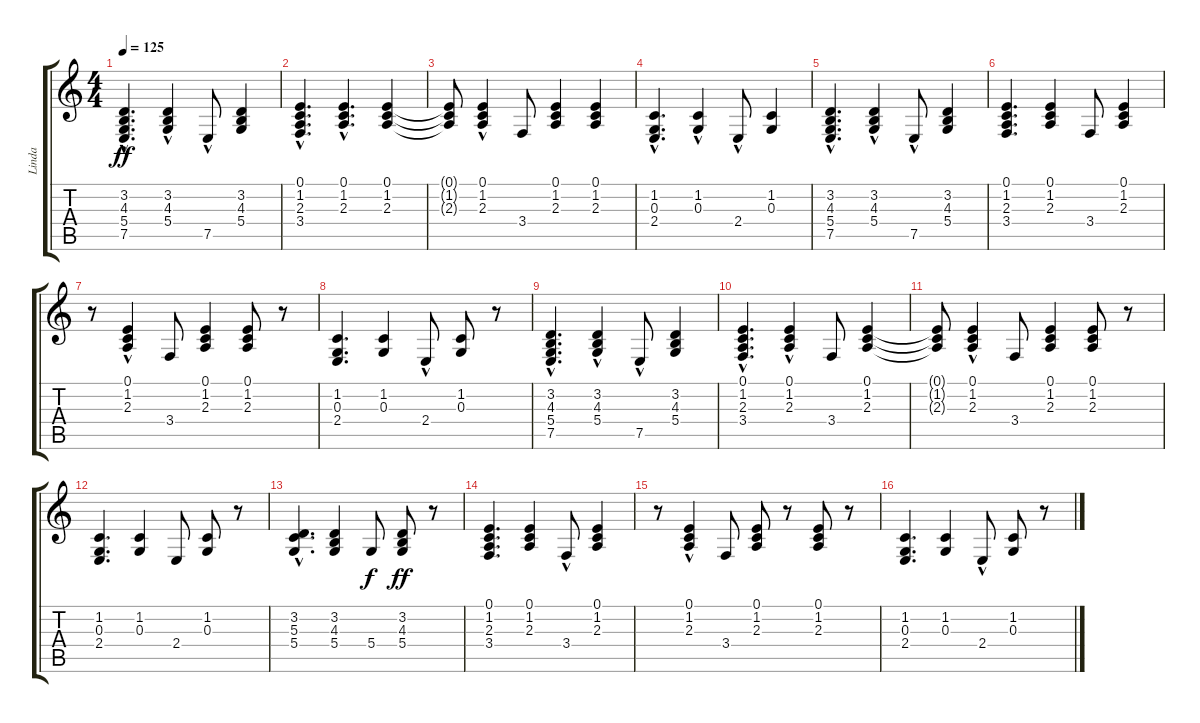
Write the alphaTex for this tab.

\track ("Linda" "Linda") {instrument brightacousticpiano}
\staff {score tabs}
\tuning (E4 B3 G3 D3 A2 E2) {hide}
\ts (4 4)
\tempo 125
\clef g2
\ks c
(3.2{hac} 4.3{hac} 5.4{hac} 7.5).4{d dy ff} (3.2{hac} 4.3{hac} 5.4{hac}).4 7.5{hac}.8 (3.2 4.3 5.4).4 |
(0.1{hac} 1.2{hac} 2.3{hac} 3.4).4{d} (0.1{hac} 1.2{hac} 2.3{hac}).4{d} (0.1 1.2 2.3).4 |
(0.1{t} 1.2{t} 2.3{t}).8 (0.1{hac} 1.2{hac} 2.3{hac}).4 3.4.8 (0.1 1.2 2.3).4 (0.1 1.2 2.3).4 |
(1.2{hac} 0.3{hac} 2.4).4{d} (1.2{hac} 0.3{hac}).4 2.4{hac}.8 (1.2 0.3).4 |
(3.2{hac} 4.3{hac} 5.4{hac} 7.5).4{d} (3.2{hac} 4.3{hac} 5.4{hac}).4 7.5{hac}.8 (3.2 4.3 5.4).4 |
(0.1 1.2 2.3 3.4).4{d} (0.1 1.2 2.3).4 3.4.8 (0.1 1.2 2.3).4 |
r.8 (0.1 1.2 2.3{hac}).4 3.4.8 (0.1 1.2 2.3).4 (0.1 1.2 2.3).8 r.8 |
(1.2 0.3 2.4).4{d} (1.2 0.3).4 2.4{hac}.8 (1.2 0.3).8 r.8 |
(3.2{hac} 4.3{hac} 5.4{hac} 7.5).4{d} (3.2{hac} 4.3{hac} 5.4{hac}).4 7.5{hac}.8 (3.2 4.3 5.4).4 |
(0.1{hac} 1.2{hac} 2.3{hac} 3.4).4{d} (0.1 1.2{hac} 2.3).4 3.4.8 (0.1 1.2 2.3).4 |
(0.1{t} 1.2{t} 2.3{t}).8 (0.1{hac} 1.2{hac} 2.3{hac}).4 3.4.8 (0.1 1.2 2.3).4 (0.1 1.2 2.3).8 r.8 |
(1.2 0.3 2.4).4{d} (1.2 0.3).4 2.4.8 (1.2 0.3).8 r.8 |
(3.2{hac} 5.3{hac} 5.4).4{d} (3.2 4.3 5.4).4 5.4.8{dy f} (3.2 4.3 5.4).8{dy ff} r.8 |
(0.1 1.2 2.3 3.4).4{d} (0.1 1.2 2.3).4 3.4{hac}.8 (0.1 1.2 2.3).4 |
r.8 (0.1{hac} 1.2{hac} 2.3{hac}).4 3.4.8 (0.1 1.2 2.3).8 r.8 (0.1 1.2 2.3).8 r.8 |
(1.2 0.3 2.4).4{d} (1.2 0.3).4 2.4{hac}.8 (1.2 0.3).8 r.8
